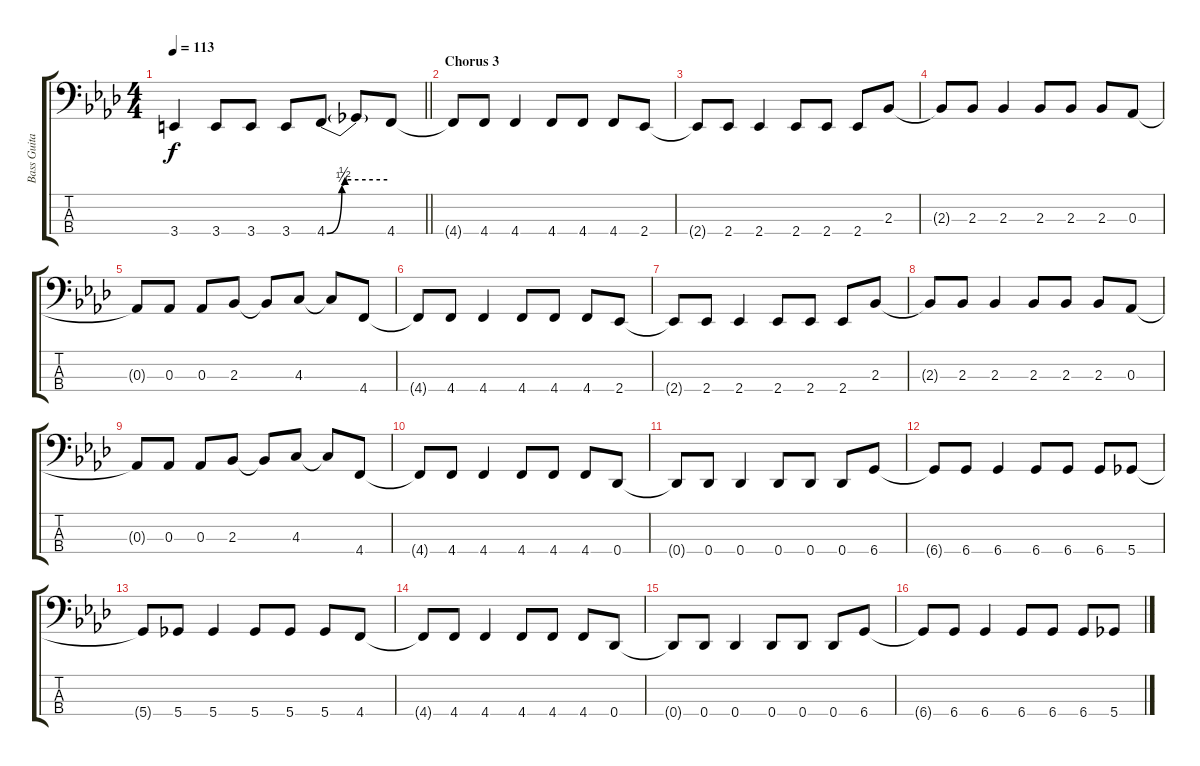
\track ("Bass Guitar" "Bass Guita") {instrument electricbassfinger}
\staff {score tabs}
\tuning (Gb2 Db2 Ab1 Db1) {hide}
\ts (4 4)
\tempo 113
\clef f4
\barLineRight lightlight
\ks fminor
3.4{t}.4{dy f} 3.4.8 3.4.8 3.4.8 4.4{be (custom 0 0 15 1 18 2 60 2)}.8 4.4{t}.8 4.4.8 |
\section ("" "Chorus 3")
4.4{t}.8 4.4.8 4.4.4 4.4.8 4.4.8 4.4.8 2.4.8 |
2.4{t}.8 2.4.8 2.4.4 2.4.8 2.4.8 2.4.8 2.3.8 |
2.3{t}.8 2.3.8 2.3.4 2.3.8 2.3.8 2.3.8 0.3.8 |
0.3{t}.8 0.3.8 0.3.8 2.3.8 2.3{t}.8 4.3.8 4.3{t}.8 4.4.8 |
4.4{t}.8 4.4.8 4.4.4 4.4.8 4.4.8 4.4.8 2.4.8 |
2.4{t}.8 2.4.8 2.4.4 2.4.8 2.4.8 2.4.8 2.3.8 |
2.3{t}.8 2.3.8 2.3.4 2.3.8 2.3.8 2.3.8 0.3.8 |
0.3{t}.8 0.3.8 0.3.8 2.3.8 2.3{t}.8 4.3.8 4.3{t}.8 4.4.8 |
4.4{t}.8 4.4.8 4.4.4 4.4.8 4.4.8 4.4.8 0.4.8 |
0.4{t}.8 0.4.8 0.4.4 0.4.8 0.4.8 0.4.8 6.4.8 |
6.4{t}.8 6.4.8 6.4.4 6.4.8 6.4.8 6.4.8 5.4.8 |
5.4{t}.8 5.4.8 5.4.4 5.4.8 5.4.8 5.4.8 4.4.8 |
4.4{t}.8 4.4.8 4.4.4 4.4.8 4.4.8 4.4.8 0.4.8 |
0.4{t}.8 0.4.8 0.4.4 0.4.8 0.4.8 0.4.8 6.4.8 |
6.4{t}.8 6.4.8 6.4.4 6.4.8 6.4.8 6.4.8 5.4.8
